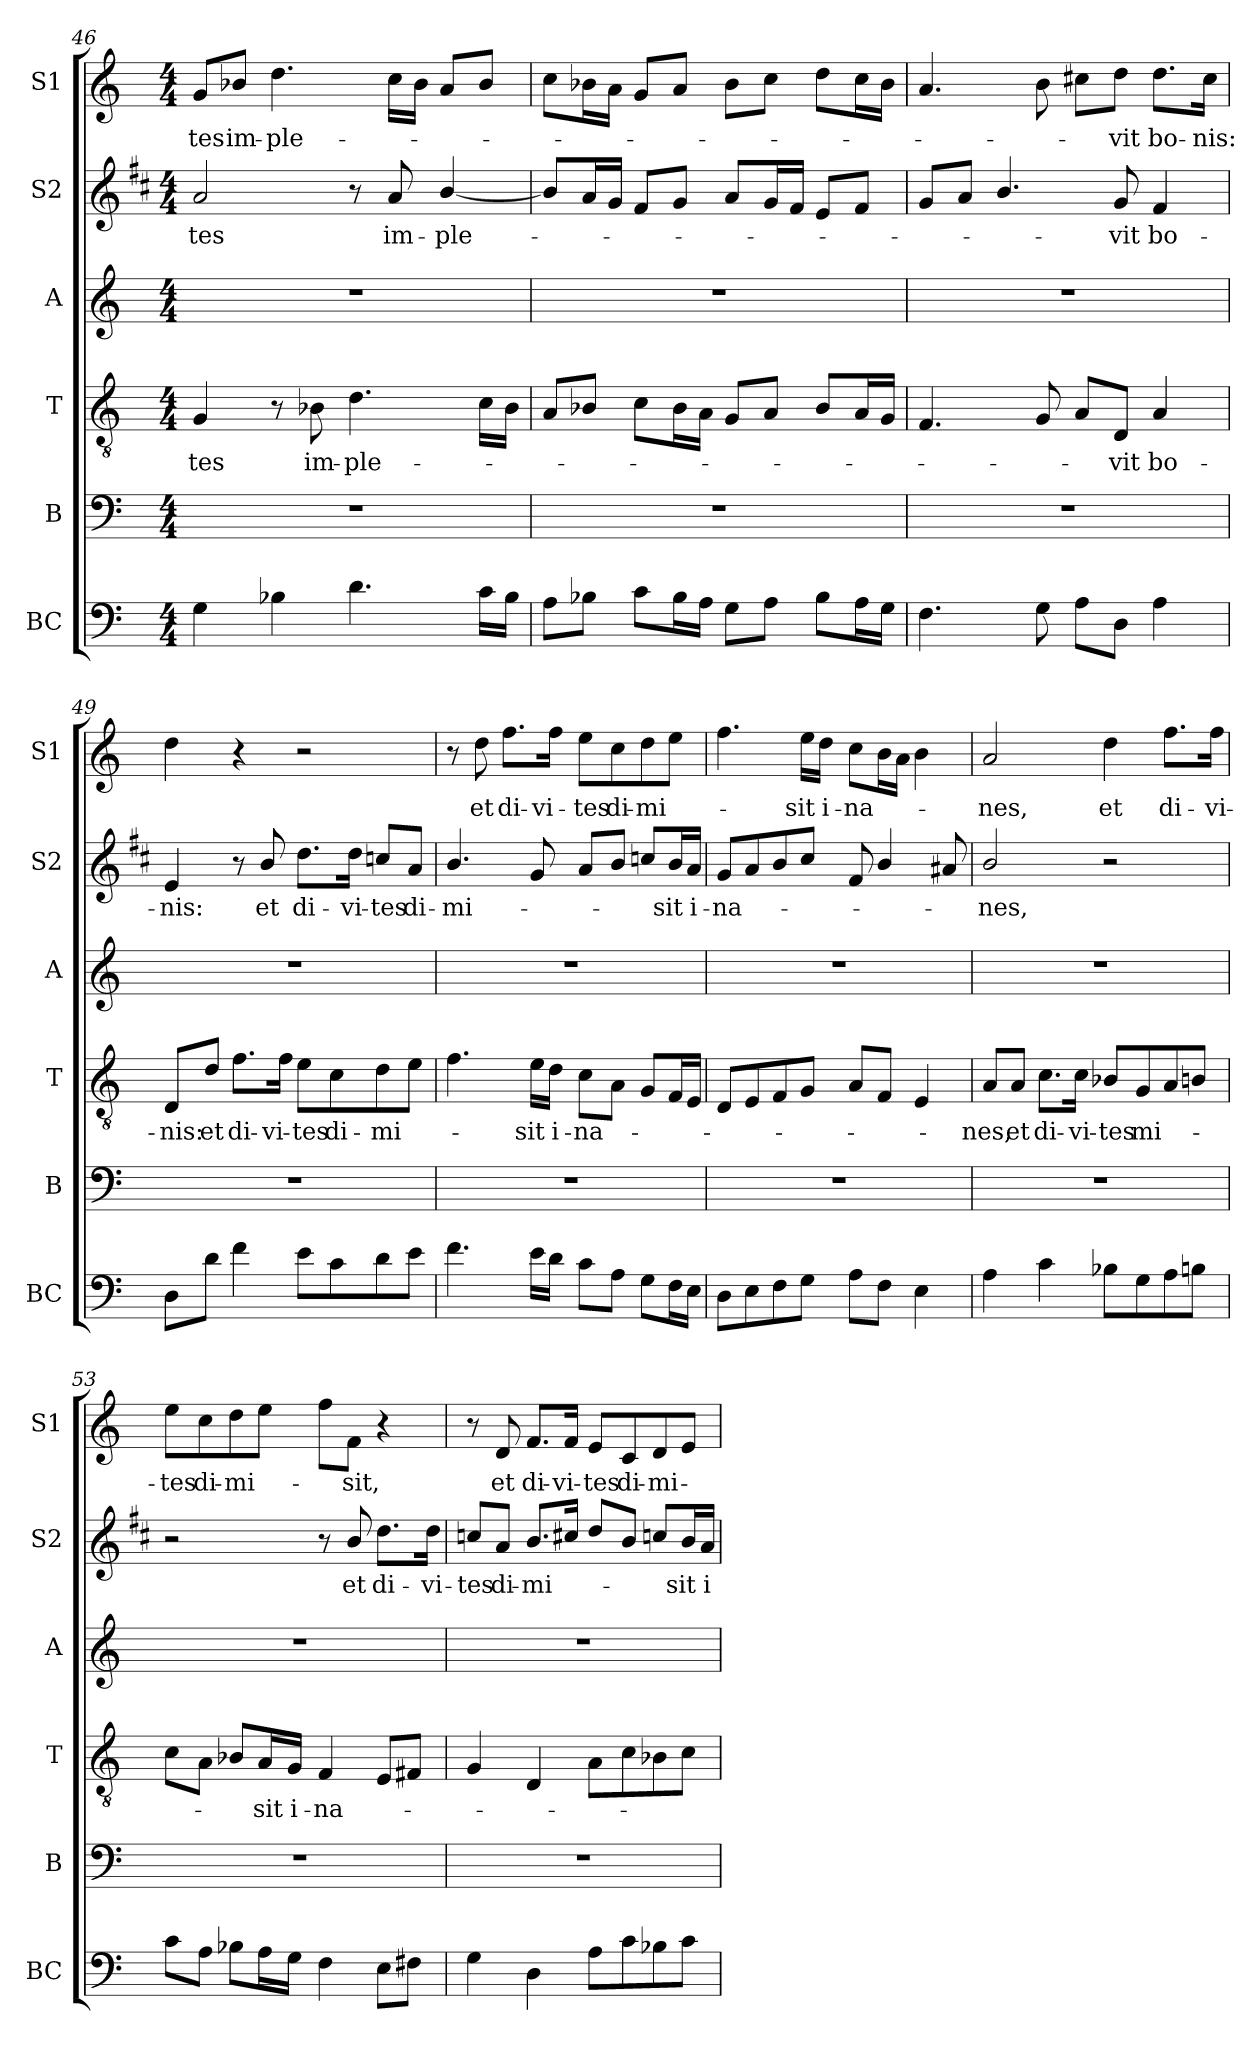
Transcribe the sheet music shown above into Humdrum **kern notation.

**kern	**kern	**kern	**text	**kern	**kern	**text	**kern	**text
*part6	*part5	*part4	*part4	*part3	*part2	*part2	*part1	*part1
*staff6	*staff5	*staff4	*staff4	*staff3	*staff2	*staff2	*staff1	*staff1
*I"BC	*I"B	*I"T	*	*I"A	*I"S2	*	*I"S1	*
*I'BC	*I'B	*I'T	*	*I'A	*I'S2	*	*I'S1	*
*clefF4	*clefF4	*clefGv2	*	*clefG2	*clefG2	*	*clefG2	*
*	*	*	*	*	*ITrd1c2	*	*	*
*k[]	*k[]	*k[]	*	*k[]	*k[]	*	*k[]	*
*M4/4	*M4/4	*M4/4	*	*M4/4	*M4/4	*	*M4/4	*
=46	=46	=46	=46	=46	=46	=46	=46	=46
!	!	!	!LO:LY:b	!	!	!LO:LY:b	!	!LO:LY:b
4G\	1r	4G/	-tes	1r	2g/	-tes	8g/L	-tes
!	!	!	!	!	!	!	!	!LO:LY:b
.	.	.	.	.	.	.	8b-X/J	im-
!	!	!	!	!	!	!	!	!LO:LY:b
4B-X\	.	8r	.	.	.	.	4.dd\	-ple-
!	!	!	!LO:LY:b	!	!	!	!	!
.	.	8B-X\	im-	.	.	.	.	.
!	!	!	!LO:LY:b	!	!	!	!	!
4.d\	.	4.d\	-ple-	.	8r	.	.	.
!	!	!	!	!	!	!LO:LY:b	!	!
.	.	.	.	.	8g/	im-	16cc\LL	.
.	.	.	.	.	.	.	16b-\JJ	.
!	!	!	!	!	!	!LO:LY:b	!	!
.	.	.	.	.	[4a/	-ple-	8a/L	.
16c\LL	.	16c\LL	.	.	.	.	8b-/J	.
16B-\JJ	.	16B-\JJ	.	.	.	.	.	.
=47	=47	=47	=47	=47	=47	=47	=47	=47
8A\L	1r	8A/L	.	1r	8a/L]	.	8cc\L	.
8B-X\J	.	8B-X/J	.	.	16g/L	.	16b-X\L	.
.	.	.	.	.	16f/JJ	.	16a\JJ	.
8c\L	.	8c\L	.	.	8e/L	.	8g/L	.
16B-\L	.	16B-\L	.	.	8f/J	.	8a/J	.
16A\JJ	.	16A\JJ	.	.	.	.	.	.
8G\L	.	8G/L	.	.	8g/L	.	8b-\L	.
8A\J	.	8A/J	.	.	16f/L	.	8cc\J	.
.	.	.	.	.	16e/JJ	.	.	.
8B-\L	.	8B-/L	.	.	8d/L	.	8dd\L	.
16A\L	.	16A/L	.	.	8e/J	.	16cc\L	.
16G\JJ	.	16G/JJ	.	.	.	.	16b-\JJ	.
=48	=48	=48	=48	=48	=48	=48	=48	=48
4.F\	1r	4.F/	.	1r	8f/L	.	4.a/	.
.	.	.	.	.	8g/J	.	.	.
.	.	.	.	.	4.a/	.	.	.
8G\	.	8G/	.	.	.	.	8b\	.
8A\L	.	8A/L	.	.	.	.	8cc#X\L	.
!	!	!	!LO:LY:b	!	!	!LO:LY:b	!	!LO:LY:b
8D\J	.	8D/J	-vit	.	8f/	-vit	8dd\J	-vit
!	!	!	!LO:LY:b	!	!	!LO:LY:b	!	!LO:LY:b
4A\	.	4A/	bo-	.	4e/	bo-	8.dd\L	bo-
!	!	!	!	!	!	!	!	!LO:LY:b
.	.	.	.	.	.	.	16cc#\Jk	-nis:
!!LO:PB:g=z
=49	=49	=49	=49	=49	=49	=49	=49	=49
!	!	!	!LO:LY:b	!	!	!LO:LY:b	!	!
8D\L	1r	8D/L	-nis:	1r	4d/	-nis:	4dd\	.
!	!	!	!LO:LY:b	!	!	!	!	!
8d\J	.	8d/J	et	.	.	.	.	.
!	!	!	!LO:LY:b	!	!	!	!	!
4f\	.	8.f\L	di-	.	8r	.	4r	.
!	!	!	!	!	!	!LO:LY:b	!	!
.	.	.	.	.	8a/	et	.	.
!	!	!	!LO:LY:b	!	!	!	!	!
.	.	16f\Jk	-vi-	.	.	.	.	.
!	!	!	!LO:LY:b	!	!	!LO:LY:b	!	!
8e\L	.	8e\L	-tes	.	8.cc\L	di-	2r	.
!	!	!	!LO:LY:b	!	!	!	!	!
8c\	.	8c\	di-	.	.	.	.	.
!	!	!	!	!	!	!LO:LY:b	!	!
.	.	.	.	.	16cc\Jk	-vi-	.	.
!	!	!	!LO:LY:b	!	!	!LO:LY:b	!	!
8d\	.	8d\	-mi-	.	8b-X/L	-tes	.	.
!	!	!	!	!	!	!LO:LY:b	!	!
8e\J	.	8e\J	.	.	8g/J	di-	.	.
=50	=50	=50	=50	=50	=50	=50	=50	=50
!	!	!	!	!	!	!LO:LY:b	!	!
4.f\	1r	4.f\	.	1r	4.a/	-mi-	8r	.
!	!	!	!	!	!	!	!	!LO:LY:b
.	.	.	.	.	.	.	8dd\	et
!	!	!	!	!	!	!	!	!LO:LY:b
.	.	.	.	.	.	.	8.ff\L	di-
!	!	!	!LO:LY:b	!	!	!	!	!
16e\LL	.	16e\LL	-sit	.	8f/	.	.	.
!	!	!	!LO:LY:b	!	!	!	!	!LO:LY:b
16d\JJ	.	16d\JJ	i-	.	.	.	16ff\Jk	-vi-
!	!	!	!LO:LY:b	!	!	!	!	!LO:LY:b
8c\L	.	8c\L	-na-	.	8g/L	.	8ee\L	-tes
!	!	!	!	!	!	!	!	!LO:LY:b
8A\J	.	8A\J	.	.	8a/J	.	8cc\	di-
!	!	!	!	!	!	!	!	!LO:LY:b
8G\L	.	8G/L	.	.	8b-X/L	.	8dd\	-mi-
!	!	!	!	!	!	!LO:LY:b	!	!
16F\L	.	16F/L	.	.	16a/L	-sit	8ee\J	.
!	!	!	!	!	!	!LO:LY:b	!	!
16E\JJ	.	16E/JJ	.	.	16g/JJ	i-	.	.
=51	=51	=51	=51	=51	=51	=51	=51	=51
!	!	!	!	!	!	!LO:LY:b	!	!
8D\L	1r	8D/L	.	1r	8f/L	-na-	4.ff\	.
8E\	.	8E/	.	.	8g/	.	.	.
8F\	.	8F/	.	.	8a/	.	.	.
!	!	!	!	!	!	!	!	!LO:LY:b
8G\J	.	8G/J	.	.	8b/J	.	16ee\LL	-sit
!	!	!	!	!	!	!	!	!LO:LY:b
.	.	.	.	.	.	.	16dd\JJ	i-
!	!	!	!	!	!	!	!	!LO:LY:b
8A\L	.	8A/L	.	.	8e/	.	8cc\L	-na-
8F\J	.	8F/J	.	.	4a/	.	16b\L	.
.	.	.	.	.	.	.	16a\JJ	.
4E\	.	4E/	.	.	.	.	4b\	.
.	.	.	.	.	8g#X/	.	.	.
=52	=52	=52	=52	=52	=52	=52	=52	=52
!	!	!	!LO:LY:b	!	!	!LO:LY:b	!	!LO:LY:b
4A\	1r	8A/L	-nes,	1r	2a/	-nes,	2a/	-nes,
!	!	!	!LO:LY:b	!	!	!	!	!
.	.	8A/J	et	.	.	.	.	.
!	!	!	!LO:LY:b	!	!	!	!	!
4c\	.	8.c\L	di-	.	.	.	.	.
!	!	!	!LO:LY:b	!	!	!	!	!
.	.	16c\Jk	-vi-	.	.	.	.	.
!	!	!	!LO:LY:b	!	!	!	!	!LO:LY:b
8B-X\L	.	8B-X/L	-tes	.	2r	.	4dd\	et
!	!	!	!LO:LY:b	!	!	!	!	!
8G\	.	8G/	mi-	.	.	.	.	.
!	!	!	!	!	!	!	!	!LO:LY:b
8A\	.	8A/	.	.	.	.	8.ff\L	di-
8Bn\J	.	8Bn/J	.	.	.	.	.	.
!	!	!	!	!	!	!	!	!LO:LY:b
.	.	.	.	.	.	.	16ff\Jk	-vi-
!!LO:LB:g=z
=53	=53	=53	=53	=53	=53	=53	=53	=53
!	!	!	!	!	!	!	!	!LO:LY:b
8c\L	1r	8c\L	.	1r	2r	.	8ee\L	-tes
!	!	!	!	!	!	!	!	!LO:LY:b
8A\J	.	8A\J	.	.	.	.	8cc\	di-
!	!	!	!	!	!	!	!	!LO:LY:b
8B-X\L	.	8B-X/L	.	.	.	.	8dd\	-mi-
!	!	!	!LO:LY:b	!	!	!	!	!
16A\L	.	16A/L	-sit	.	.	.	8ee\J	.
!	!	!	!LO:LY:b	!	!	!	!	!
16G\JJ	.	16G/JJ	i-	.	.	.	.	.
!	!	!	!LO:LY:b	!	!	!	!	!
4F\	.	4F/	-na-	.	8r	.	8ff\L	.
!	!	!	!	!	!	!LO:LY:b	!	!LO:LY:b
.	.	.	.	.	8a/	et	8f\J	-sit,
!	!	!	!	!	!	!LO:LY:b	!	!
8E\L	.	8E/L	.	.	8.cc\L	di-	4r	.
8F#X\J	.	8F#X/J	.	.	.	.	.	.
!	!	!	!	!	!	!LO:LY:b	!	!
.	.	.	.	.	16cc\Jk	-vi-	.	.
=54	=54	=54	=54	=54	=54	=54	=54	=54
!	!	!	!	!	!	!LO:LY:b	!	!
4G\	1r	4G/	.	1r	8b-X/L	-tes	8r	.
!	!	!	!	!	!	!LO:LY:b	!	!LO:LY:b
.	.	.	.	.	8g/J	di-	8d/	et
!	!	!	!	!	!	!LO:LY:b	!	!LO:LY:b
4D\	.	4D/	.	.	8.a/L	-mi-	8.f/L	di-
!	!	!	!	!	!	!	!	!LO:LY:b
.	.	.	.	.	16bn/Jk	.	16f/Jk	-vi-
!	!	!	!	!	!	!	!	!LO:LY:b
8A\L	.	8A\L	.	.	8cc/L	.	8e/L	-tes
!	!	!	!	!	!	!	!	!LO:LY:b
8c\	.	8c\	.	.	8a/J	.	8c/	di-
!	!	!	!	!	!	!	!	!LO:LY:b
8B-X\	.	8B-X\	.	.	8b-X/L	.	8d/	-mi-
!	!	!	!	!	!	!LO:LY:b	!	!
8c\J	.	8c\J	.	.	16a/L	-sit	8e/J	.
!	!	!	!	!	!	!LO:LY:b	!	!
.	.	.	.	.	16g/JJ	i-	.	.
=	=	=	=	=	=	=	=	=
*-	*-	*-	*-	*-	*-	*-	*-	*-
